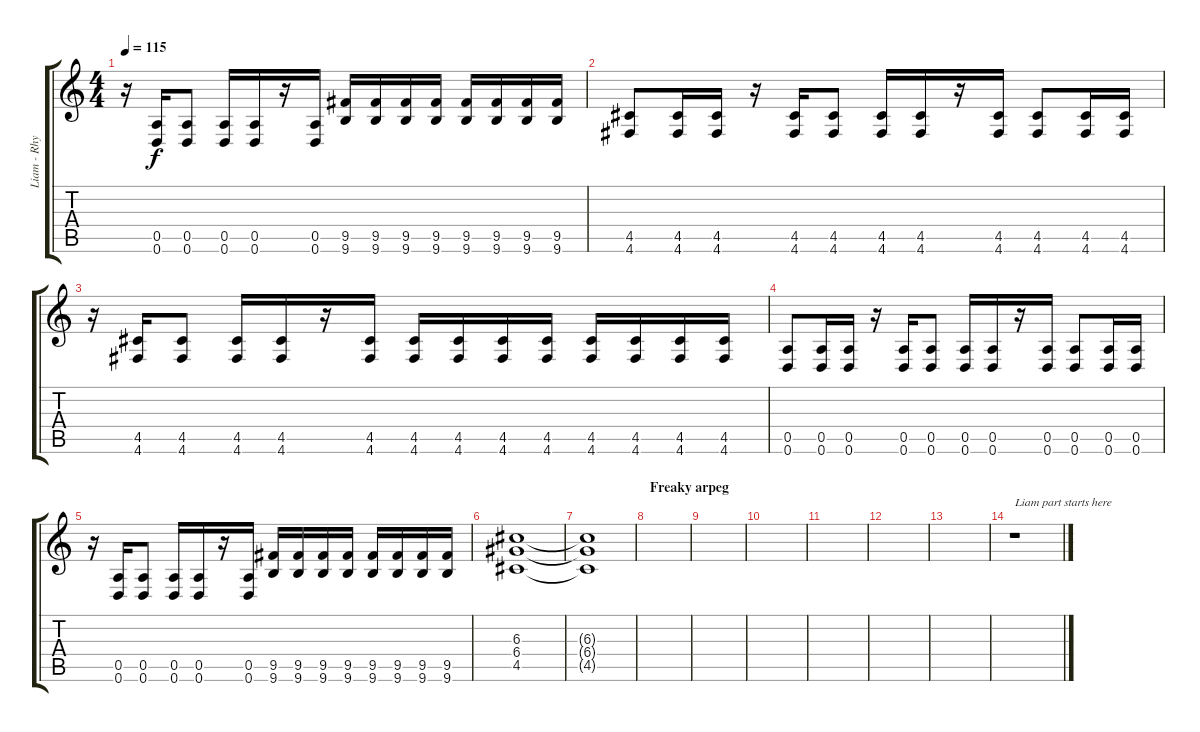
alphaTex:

\track ("Liam - Rhythm Guitar" "Liam - Rhy") {instrument distortionguitar}
\staff {score tabs}
\tuning (E4 B3 G3 D3 A2 D2) {hide}
\ts (4 4)
\tempo 115
\clef g2
\ks c
r.16{dy f} (0.5 0.6).16 (0.5 0.6).8 (0.5 0.6).16 (0.5 0.6).16 r.16 (0.5 0.6).16 (9.5 9.6).16 (9.5 9.6).16 (9.5 9.6).16 (9.5 9.6).16 (9.5 9.6).16 (9.5 9.6).16 (9.5 9.6).16 (9.5 9.6).16 |
(4.5 4.6).8 (4.5 4.6).16 (4.5 4.6).16 r.16 (4.5 4.6).16 (4.5 4.6).8 (4.5 4.6).16 (4.5 4.6).16 r.16 (4.5 4.6).16 (4.5 4.6).8 (4.5 4.6).16 (4.5 4.6).16 |
r.16 (4.5 4.6).16 (4.5 4.6).8 (4.5 4.6).16 (4.5 4.6).16 r.16 (4.5 4.6).16 (4.5 4.6).16 (4.5 4.6).16 (4.5 4.6).16 (4.5 4.6).16 (4.5 4.6).16 (4.5 4.6).16 (4.5 4.6).16 (4.5 4.6).16 |
(0.5 0.6).8 (0.5 0.6).16 (0.5 0.6).16 r.16 (0.5 0.6).16 (0.5 0.6).8 (0.5 0.6).16 (0.5 0.6).16 r.16 (0.5 0.6).16 (0.5 0.6).8 (0.5 0.6).16 (0.5 0.6).16 |
r.16 (0.5 0.6).16 (0.5 0.6).8 (0.5 0.6).16 (0.5 0.6).16 r.16 (0.5 0.6).16 (9.5 9.6).16 (9.5 9.6).16 (9.5 9.6).16 (9.5 9.6).16 (9.5 9.6).16 (9.5 9.6).16 (9.5 9.6).16 (9.5 9.6).16 |
(6.3 6.4 4.5).1 |
(6.3{t} 6.4{t} 4.5{t}).1 |
\section ("" "Freaky arpeg")
|
|
|
|
|
|
r.1{txt "Liam part starts here"}
